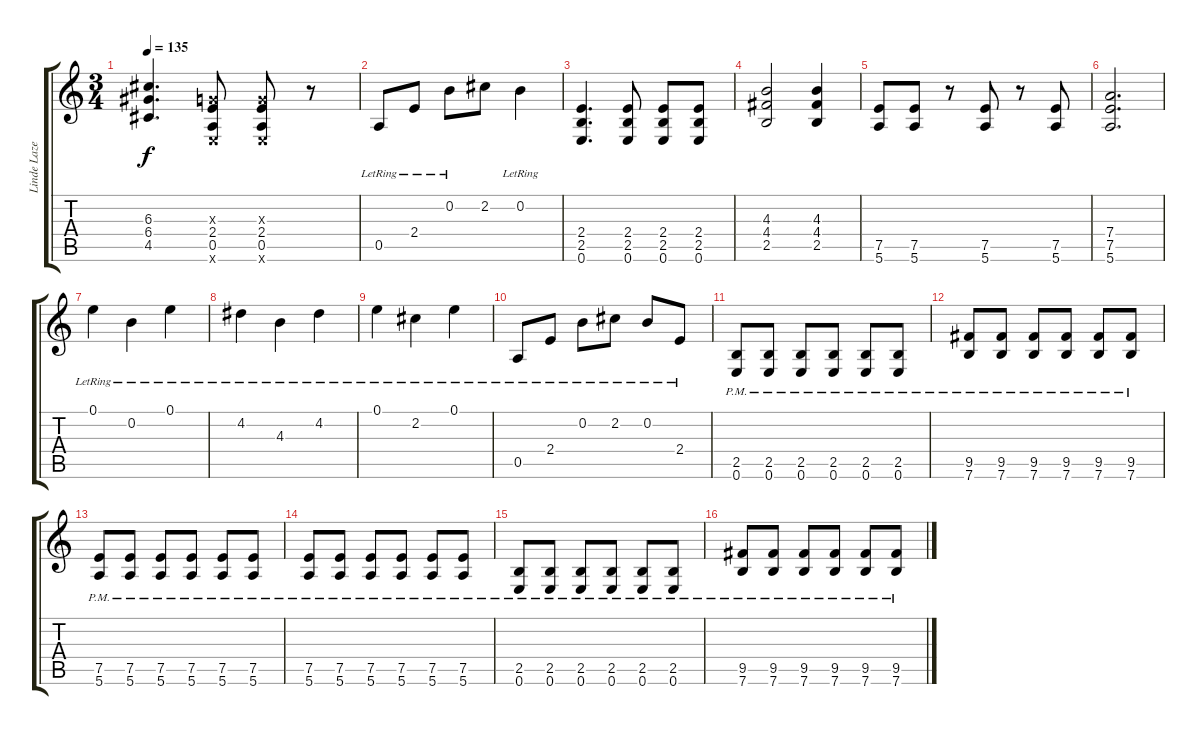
\track ("Linde Lazer" "Linde Laze") {instrument distortionguitar}
\staff {score tabs}
\tuning (E4 B3 G3 D3 A2 E2) {hide}
\ts (3 4)
\tempo 135
\clef g2
\ks c
(6.3 6.4 4.5).4{d dy f} (0.3{x} 2.4 0.5 0.6{x}).8 (0.3{x} 2.4 0.5 0.6{x}).8 r.8 |
0.5{lr}.8 2.4{lr}.8 0.2{lr}.8 2.2.8 0.2{lr}.4 |
(2.4 2.5 0.6).4{d} (2.4 2.5 0.6).8 (2.4 2.5 0.6).8 (2.4 2.5 0.6).8 |
(4.3 4.4 2.5).2 (4.3 4.4 2.5).4 |
(7.5 5.6).8 (7.5 5.6).8 r.8 (7.5 5.6).8 r.8 (7.5 5.6).8 |
(7.4 7.5 5.6).2{d} |
0.1{lr}.4 0.2{lr}.4 0.1{lr}.4 |
4.2{lr}.4 4.3{lr}.4 4.2{lr}.4 |
0.1{lr}.4 2.2{lr}.4 0.1{lr}.4 |
0.5{lr}.8 2.4{lr}.8 0.2{lr}.8 2.2{lr}.8 0.2{lr}.8 2.4{lr}.8 |
(2.5{pm} 0.6{pm}).8 (2.5{pm} 0.6{pm}).8 (2.5{pm} 0.6{pm}).8 (2.5{pm} 0.6{pm}).8 (2.5{pm} 0.6{pm}).8 (2.5{pm} 0.6{pm}).8 |
(9.5{pm} 7.6{pm}).8 (9.5{pm} 7.6{pm}).8 (9.5{pm} 7.6{pm}).8 (9.5{pm} 7.6{pm}).8 (9.5{pm} 7.6).8 (9.5{pm} 7.6{pm}).8 |
(7.5{pm} 5.6{pm}).8 (7.5{pm} 5.6{pm}).8 (7.5{pm} 5.6{pm}).8 (7.5{pm} 5.6{pm}).8 (7.5{pm} 5.6{pm}).8 (7.5{pm} 5.6{pm}).8 |
(7.5{pm} 5.6{pm}).8 (7.5{pm} 5.6{pm}).8 (7.5{pm} 5.6{pm}).8 (7.5{pm} 5.6{pm}).8 (7.5{pm} 5.6{pm}).8 (7.5{pm} 5.6{pm}).8 |
(2.5{pm} 0.6{pm}).8 (2.5{pm} 0.6{pm}).8 (2.5{pm} 0.6{pm}).8 (2.5{pm} 0.6{pm}).8 (2.5{pm} 0.6{pm}).8 (2.5{pm} 0.6{pm}).8 |
(9.5{pm} 7.6{pm}).8 (9.5{pm} 7.6{pm}).8 (9.5{pm} 7.6{pm}).8 (9.5{pm} 7.6{pm}).8 (9.5{pm} 7.6).8 (9.5{pm} 7.6{pm}).8
